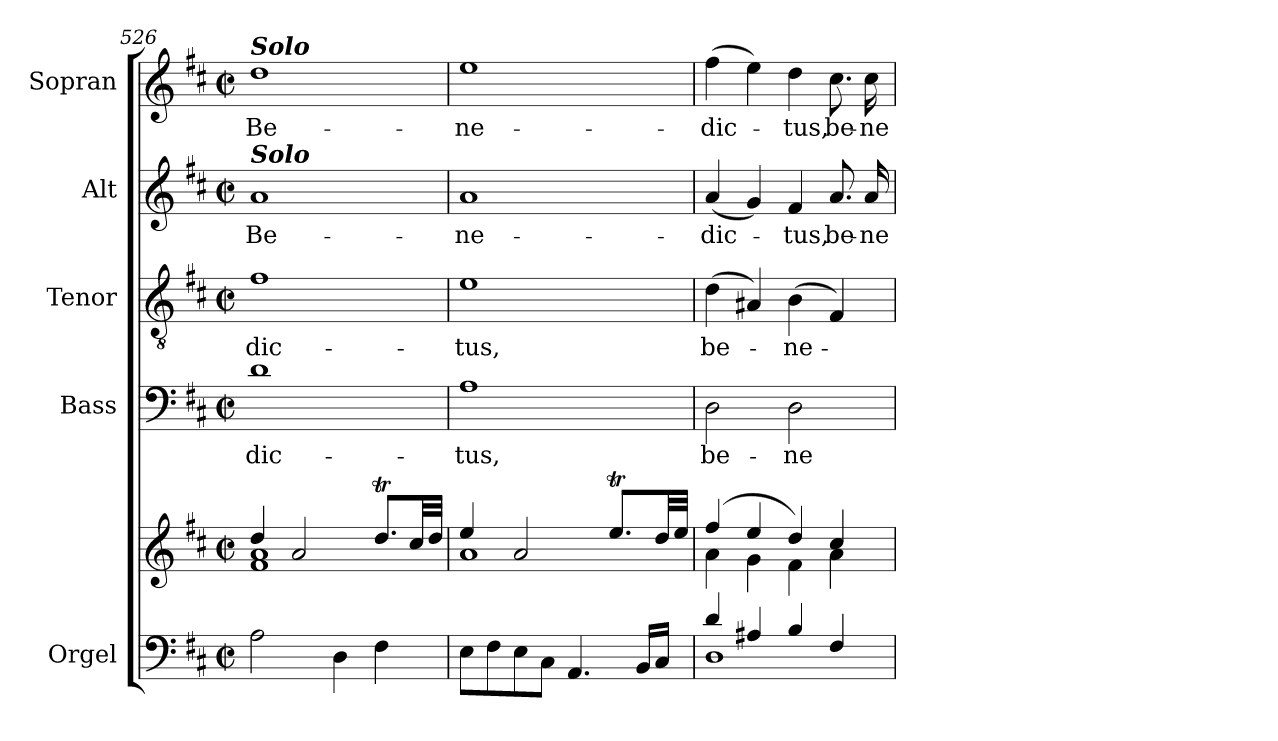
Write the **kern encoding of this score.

**kern	**kern	**kern	**text	**kern	**text	**kern	**text	**kern	**text
*part5	*part5	*part4	*part4	*part3	*part3	*part2	*part2	*part1	*part1
*staff6	*staff5	*staff4	*staff4	*staff3	*staff3	*staff2	*staff2	*staff1	*staff1
*I"Orgel	*	*I"Bass	*	*I"Tenor	*	*I"Alt	*	*I"Sopran	*
*I'Org.	*	*I'B	*	*I'T	*	*I'A	*	*I'S	*
*clefF4	*clefG2	*clefF4	*	*clefGv2	*	*clefG2	*	*clefG2	*
*k[f#c#]	*k[f#c#]	*k[f#c#]	*	*k[f#c#]	*	*k[f#c#]	*	*k[f#c#]	*
*D:	*D:	*D:	*	*D:	*	*D:	*	*D:	*
*M2/2	*M2/2	*M2/2	*	*M2/2	*	*M2/2	*	*M2/2	*
*met(c|)	*met(c|)	*met(c|)	*	*met(c|)	*	*met(c|)	*	*met(c|)	*
=526	=526	=526	=526	=526	=526	=526	=526	=526	=526
*	*^	*	*	*	*	*	*	*	*
!	!	!	!	!	!	!	!	!	!LO:TX:a:Bi:t=Solo	!
!	!	!	!	!	!	!	!LO:TX:a:Bi:t=Solo	!	!	!
!	!	!	!	!LO:LY:b	!	!LO:LY:b	!	!LO:LY:b	!	!LO:LY:b
2A\	4dd/	1f# 1a	1d	-dic-	1f#	-dic-	1a	Be-	1dd	Be-
.	2a/	.	.	.	.	.	.	.	.	.
4D\	.	.	.	.	.	.	.	.	.	.
4F#\	8.ddT/L	.	.	.	.	.	.	.	.	.
.	32cc#/LL	.	.	.	.	.	.	.	.	.
.	32dd/JJJ	.	.	.	.	.	.	.	.	.
=527	=527	=527	=527	=527	=527	=527	=527	=527	=527	=527
!	!	!	!	!LO:LY:b	!	!LO:LY:b	!	!LO:LY:b	!	!LO:LY:b
8E\L	4ee/	1a	1A	-tus,	1e	-tus,	1a	-ne-	1ee	-ne-
8F#\	.	.	.	.	.	.	.	.	.	.
8E\	2a/	.	.	.	.	.	.	.	.	.
8C#\J	.	.	.	.	.	.	.	.	.	.
4.AA/	.	.	.	.	.	.	.	.	.	.
.	8.eeT/L	.	.	.	.	.	.	.	.	.
16BB/LL	.	.	.	.	.	.	.	.	.	.
16C#/JJ	32dd/LL	.	.	.	.	.	.	.	.	.
.	32ee/JJJ	.	.	.	.	.	.	.	.	.
!!LO:LB:g=z
=528	=528	=528	=528	=528	=528	=528	=528	=528	=528	=528
*^	*	*	*	*	*	*	*	*	*	*
!	!	!	!	!	!LO:LY:b	!	!LO:LY:b	!	!LO:LY:b	!	!LO:LY:b
4d/	1D	(<4ff#/	4a\	2D\	be-	(>4d\	be-	(<4a/	-dic-	(>4ff#\	-dic-
4A#X/	.	4ee/	4g\	.	.	4A#X/)	.	4g/)	.	4ee\)	.
!	!	!	!	!	!LO:LY:b	!	!LO:LY:b	!	!LO:LY:b	!	!LO:LY:b
4B/	.	4dd/)	4f#\	2D\	-ne-	(>4B\	-ne-	4f#/	-tus,	4dd\	-tus,
!	!	!	!	!	!	!	!	!	!LO:LY:b	!	!LO:LY:b
4F#/	.	4cc#/	4a\	.	.	4F#/)	.	8.a/	be-	8.cc#\	be-
!	!	!	!	!	!	!	!	!	!LO:LY:b	!	!LO:LY:b
.	.	.	.	.	.	.	.	16a/	-ne-	16cc#\	-ne-
*v	*v	*	*	*	*	*	*	*	*	*	*
*	*v	*v	*	*	*	*	*	*	*	*
=	=	=	=	=	=	=	=	=	=
*-	*-	*-	*-	*-	*-	*-	*-	*-	*-
